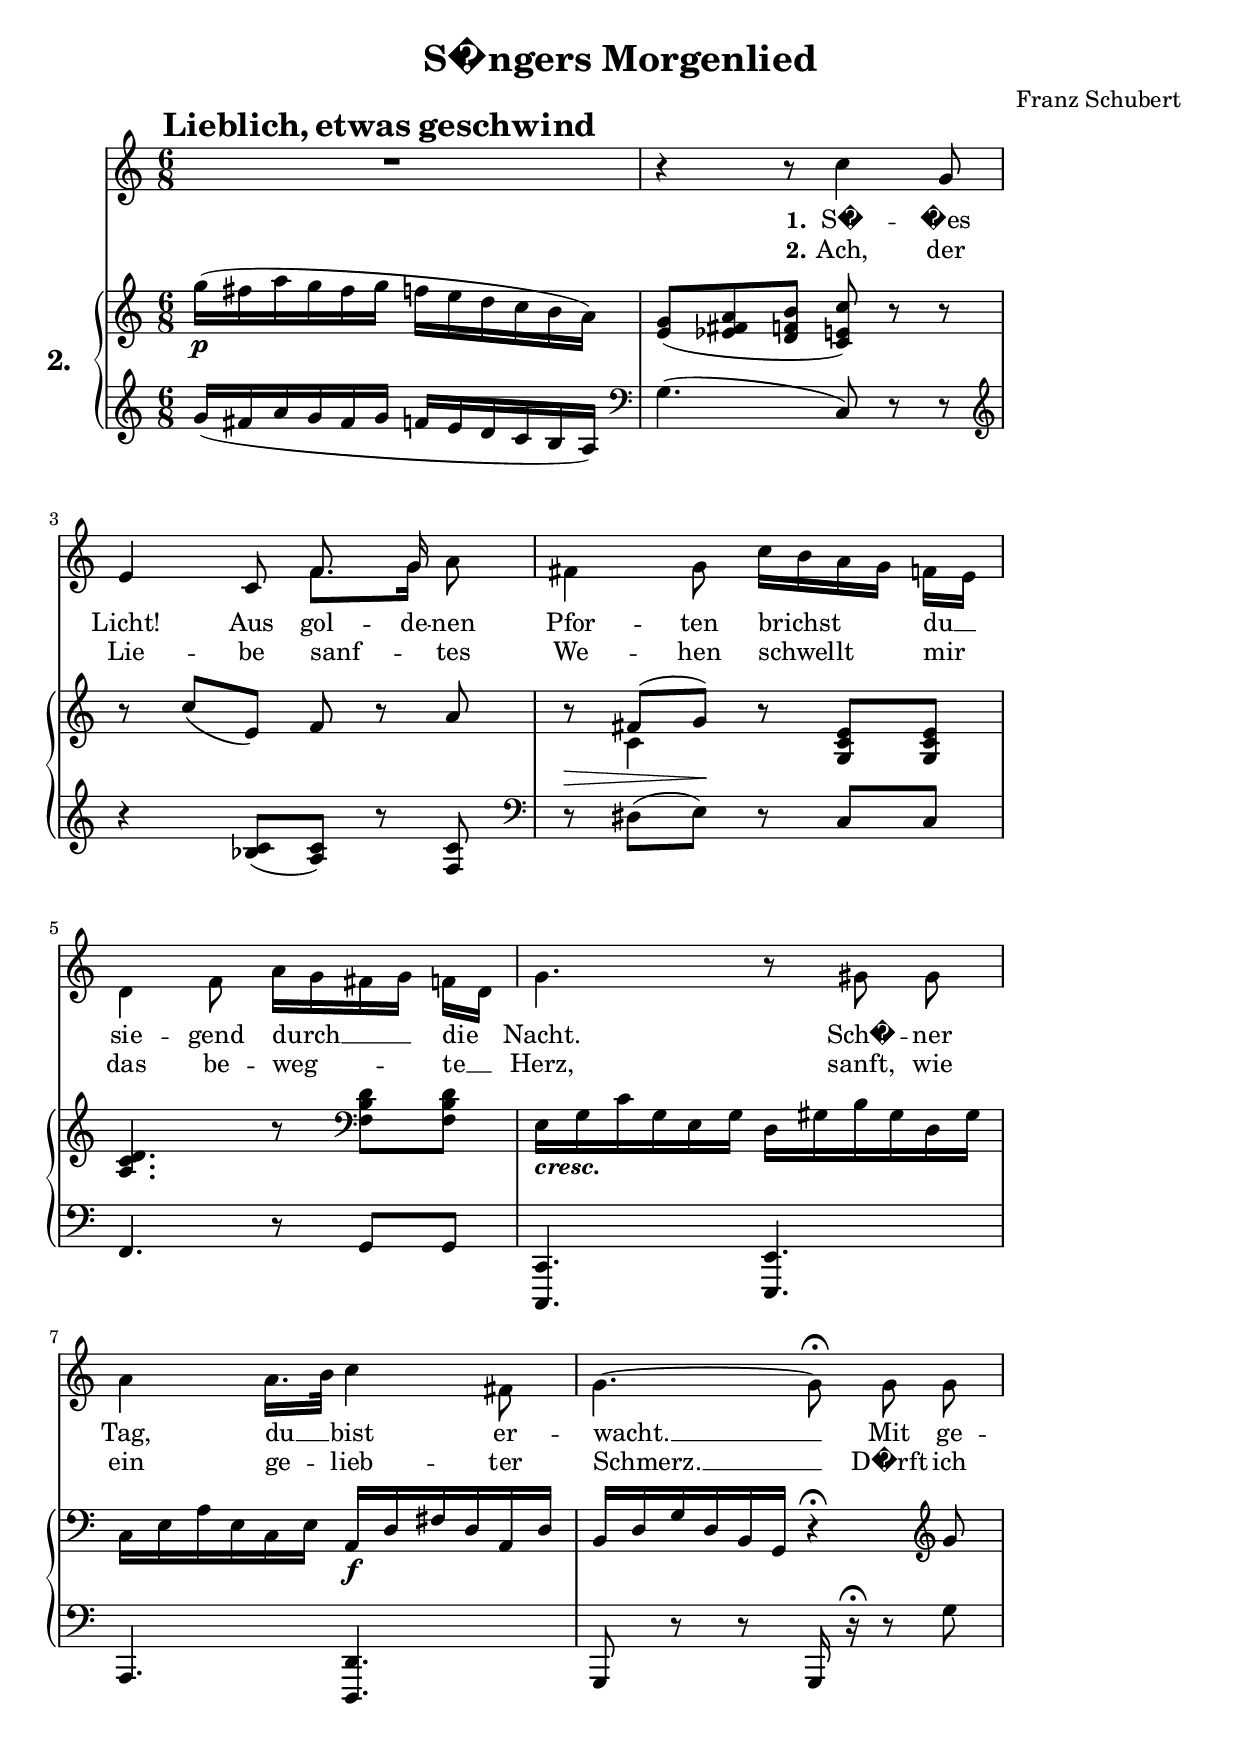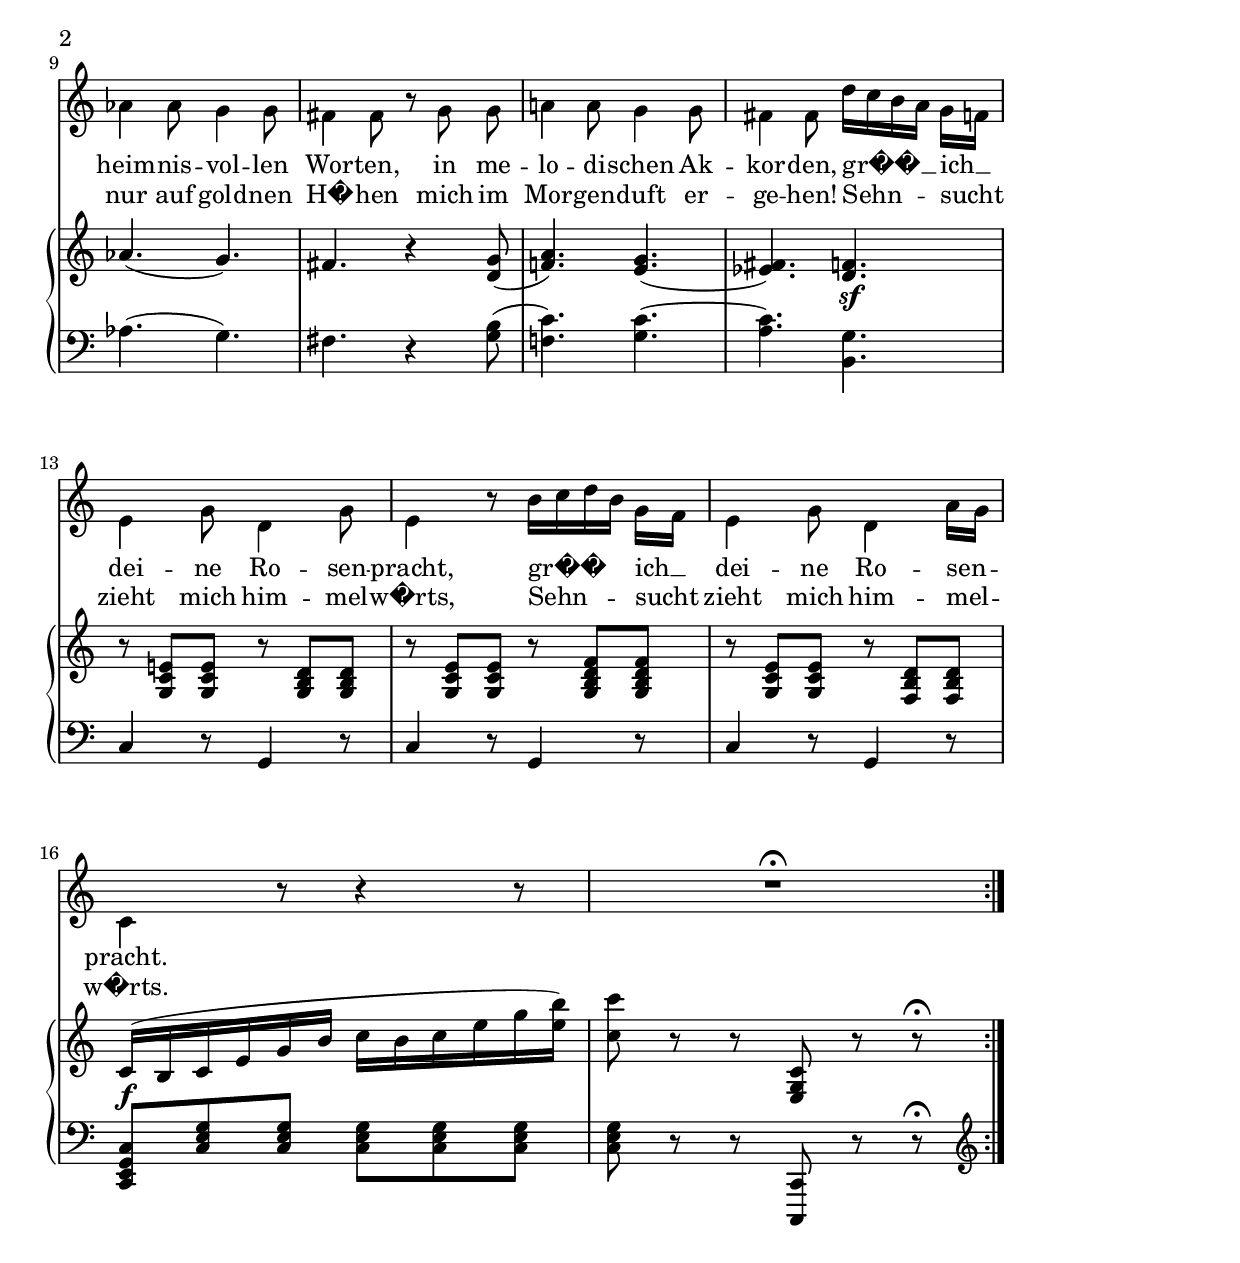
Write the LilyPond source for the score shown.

\header {
    title = "S�ngers Morgenlied"
    composer  = "Franz Schubert"
    date = "27. Februar 1815"
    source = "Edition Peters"
    editor = "Paul Losse"
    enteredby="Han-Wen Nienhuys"
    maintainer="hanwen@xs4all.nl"

    texidoc = "The source is a rather tightly set Peters in Edition is
    a heavy font. The Peters edition (4622c) was `herausgegeben' by
    Paul Losse, whose name also appears on a 1956 edition of some
    other music. Strictly speaking, his edititorial enhancements will
    not be in the PD - but I am assuming there are no notable ones in
    this small piece.

    The original compresses the entire music onto a single page, in 4
    systems.  Lily does so too if you tune down spacing-increment, but
    chooses line breaks differently.

    Further manual tweaks: the slur in measure 12 has been flattened
    manually. The beam in measure 3, left-hand, technically is wrong,
    but has been added following the original.

"

}

\version "2.1.13"
manuscriptBreak = { \break }



\paper  {
    #(set-global-staff-size(* 6.0 1 ))
    linewidth = #(* mm 160)
    indent = 8\mm
    interscoreline = 2.\mm
    }

modernAccidentals = {
  \property Staff.extraNatural = ##f
  \property Staff.autoAccidentals = #'(Staff (same-octave . 1) (any-octave . 0))
  \property Staff.autoCautionaries = #'()  
}


melody = \notes   \relative c'' \repeat volta 2 \context Voice = singer {
    \time 6/8
    \autoBeamOff
    s1*0^\markup { \bold \large\bigger\bigger { \hspace #-3.0 Lieblich, etwas geschwind } }
  R2.
  r4 r8 c4 g8 |
  e4 c8
    <<
	\new Voice { \stemUp f8. g16 }
	{ \stemDown f8.[ g16] } >> a8 |
  fis4  g8 c16[ b a g] f[ e] |
  d4 f8 a16[ g fis g] f[ d] |
  g4. r8 gis gis |
  a4 a16.[ b32] c4 fis,8 |
  g4.~ g8-\fermata g8 g |
  as4 as8 g4 g8 |
  fis4 fis8 r8 g g  |
  a!4 a8 g4 g8 |
  fis4 fis8 d'16[ c b a] g[ f] |
  e4 g8 d4 g8 e4 r8 b'16[ c d b] g[ f] |
  e4 g8 d4 a'16[ g] |
  c,4 r8 r4 r8 |

    % TODO : make \fermata work. 
  R2.^\fermataMarkup 
}


ignoreMelisma =	\property LyricsVoice . ignoreMelismata = ##t
ignoreMelismaOff = \property LyricsVoice . ignoreMelismata \unset


firstVerse = \lyrics {
    \property LyricsVoice . stanza = "1."
    
    S� -- �es Licht! Aus
    \ignoreMelisma
    gol --
    \ignoreMelismaOff

    de -- nen  Pfor -- ten brichst du __ \manuscriptBreak | 
    sie -- gend durch __ die Nacht. Sch� -- ner Tag, du __ bist er -- wacht. __ Mit ge -- |
    \manuscriptBreak
    heim -- nis -- vol -- len Wor -- ten, in me -- lo -- di -- schen Ak -- kor -- den, gr�� __ ich __ \manuscriptBreak |
    dei -- ne Ro -- sen -- pracht, gr�� ich __ dei -- ne Ro -- sen -- pracht. 
    }

secondVerse = \lyrics {
    \property LyricsVoice . stanza = "2."
    Ach, der Lie -- be sanf
    -- tes We -- hen schwellt mir |
    das be -- weg -- te __ Herz, sanft, wie ein ge -- lieb -- ter Schmerz. __ D�rft ich | 
    nur auf gold -- nen H� -- hen mich im Mor -- gen -- duft er -- ge -- hen! Sehn -- sucht |
    zieht mich him -- mel -- w�rts, Sehn -- sucht zieht mich him -- mel -- w�rts.
    }

pianoRH = \notes \relative c''' \repeat volta 2 {
    \modernAccidentals
    g16(_\p fis a g fis g f e d c b a ) | 
    <g e>8( <es fis a> <d f b> <c e c'>) r8 r | 
    r8 c'( e,) f r a |
    \once \property Voice.DynamicLineSpanner \set #'padding =#3
    r8_\> << { s8 s8-\! }  << { fis( g)
			    } \\ { c,4 } >> >> r8 <e c g> <e c g> |
    <d c a>4. r8 \clef bass  <d b f> <d b f> |
    e,16_" "_\markup { \bold\italic cresc. } g c g e g d gis b gis d gis |
    c, e a e c e a,-\f d fis d a d |
    b d g  d b g r4\fermata \clef treble g''8 |
    as4.( g 4.) | fis4. r4 <d g>8 ( |
    <f a>4.) <e g>4.( <es fis> ) <d f>\sf |
    r8 <e c g> <e c g> r <d b g > <d b g> |
    r <e c g> <e c g> r <f d b g> <f d b g> |
    r <e c g> <e c g> r <d b f> <d b f> |
    c16(_\f b c e g b c b c e g <e b'>) |
    <c c'>8 r r <c, g e>8 r r\fermata |  
}

pianoLH = \notes \relative c'' \repeat volta 2 {
    \modernAccidentals
    g16( fis a g fis g f e d c b a) | 
    \clef bass g4.( c,8) r r
    \clef treble r4 <bes' c>8([ <a c>)] r <f c'> |
    \clef bass r8 dis( e) r c c |
    f,4. r8 g g |
    <c, c,>4. <e e,>4. |
    a,4. <d d,>4. |
    g,8 r r g16 r16\fermata r8 g''8 |
    as4.( g ) |
    fis r4 <g b>8( |
    <f c'>4.)

    \once \property Voice.Slur \set #'height-limit = #1.0

    <g c>4.( | <a c>4.) <g b,> |
    c,4 r8 g4 r8 |
    c4 r8 g4 r8 |
    c4 r8 g4 r8 |
    <c g e c>8 <c e g> <c e g>     <c e g> <c e g> <c e g> |
    <c e g> r r <c, c,>8 r r\fermata \clef treble
    }

\score {

    << \time 6/8
     \new Staff <<
	 \context Staff \modernAccidentals
	 \melody >>
     \new Lyrics <<
	 \lyricsto "singer" \new LyricsVoice \firstVerse
	 \lyricsto "singer" \new LyricsVoice \secondVerse
	 >>
     \new PianoStaff << 
	 \property PianoStaff.instrument = \markup {
	     \bold
	     \bigger\bigger\bigger\bigger \huge "2.  " }
	 \new Staff \pianoRH
	 \new Staff \pianoLH
	>> 
    >>

    \paper {
	\translator {
	    \LyricsVoiceContext
	    minimumVerticalExtent = #'(-1.0 . 0)
	}
	\translator {
	    \ScoreContext
	    Beam \override #'thickness = #0.55
	    SpacingSpanner \set #'spacing-increment = #1.0
	    Slur \set #'height-limit = #1.5
	}
	\translator {
	    \PianoStaffContext
	    VerticalAlignment \override #'forced-distance = #10
	}
	\translator {
	    \StaffContext
	    minimumVerticalExtent = #'(-3. . 6)
	}
    }
}
